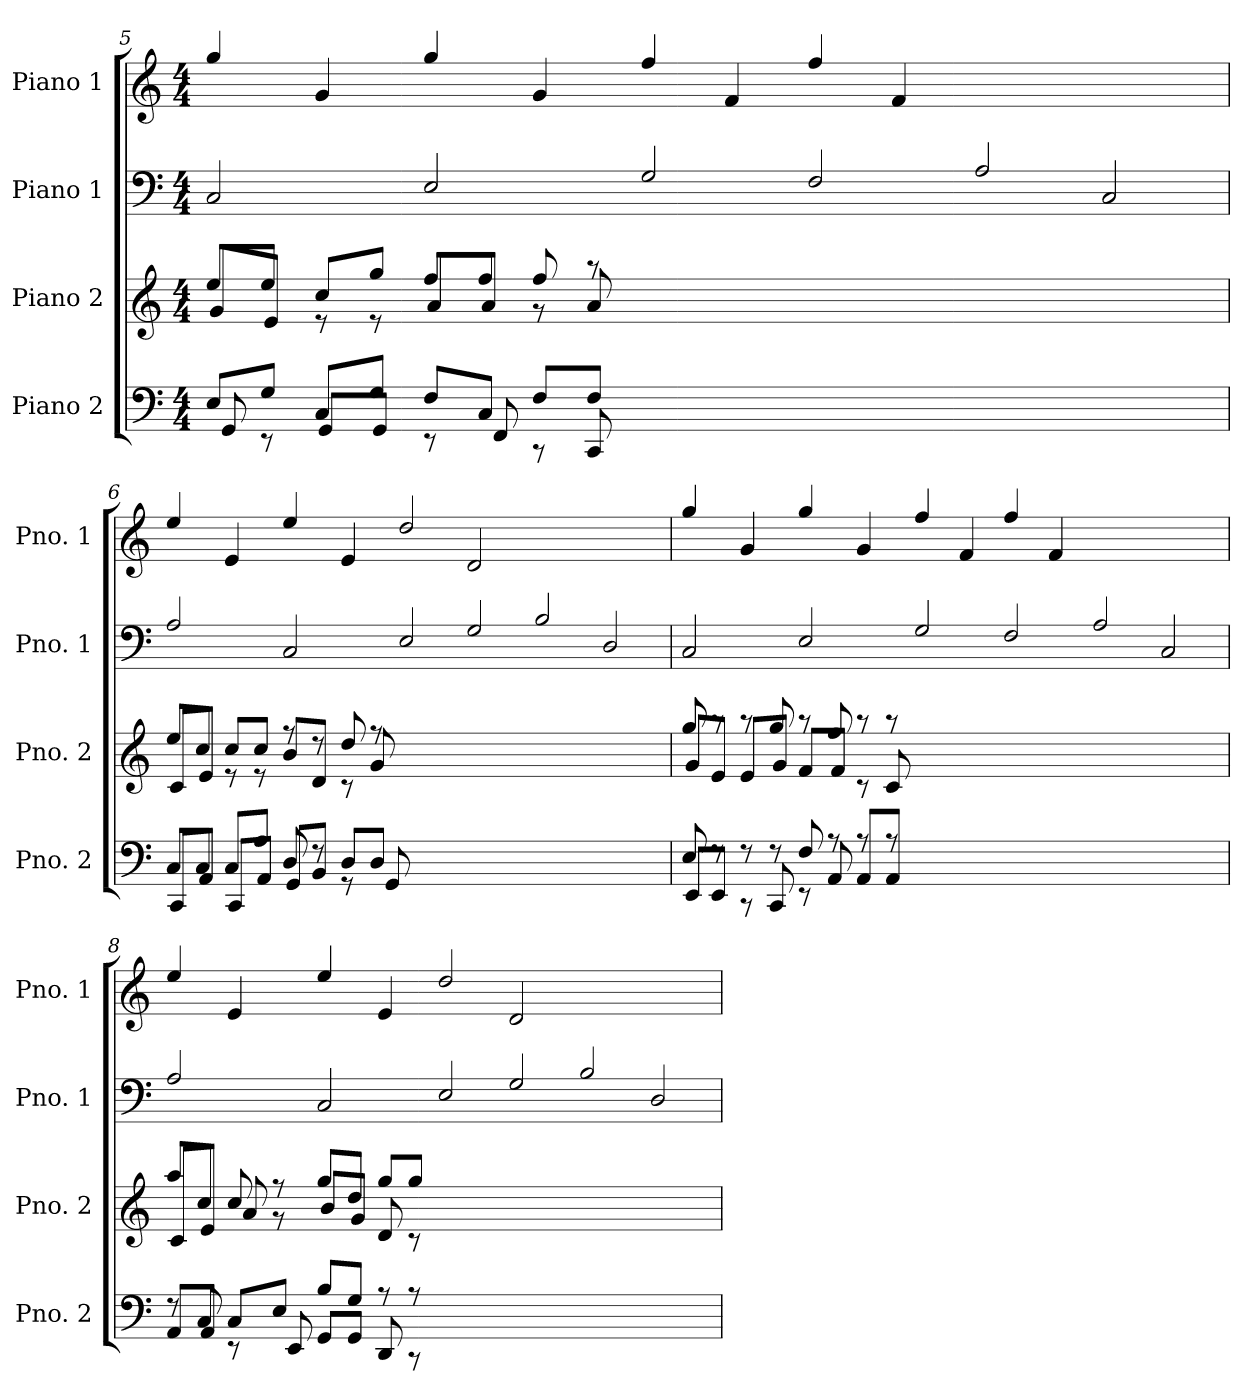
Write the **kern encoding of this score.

**kern	**kern	**kern	**kern
*part4	*part3	*part2	*part1
*staff4	*staff3	*staff2	*staff1
*I"Piano 2	*I"Piano 2	*I"Piano 1	*I"Piano 1
*I'Pno. 2	*I'Pno. 2	*I'Pno. 1	*I'Pno. 1
*clefF4	*clefG2	*clefF4	*clefG2
*k[]	*k[]	*k[]	*k[]
*M4/4	*M4/4	*M4/4	*M4/4
=5	=5	=5	=5
*^	*^	*	*
8E/L	8GG/	8ee/L	8g/L	2C/	4gg/
8G/J	8r	8ee/J	8e/J	.	.
8C/L	8GG/L	8cc/L	8r	.	4g/
8G/J	8GG/J	8gg/J	8r	.	.
8F/L	8r	8ff/L	8a/L	2E/	4gg/
8C/J	8FF/	8ff/J	8a/J	.	.
8F/L	8r	8ff/	8r	.	4g/
8F/J	8CC/	8r	8a/	.	.
0ryy	0ryy	0ryy	0ryy	2G/	4ff/
.	.	.	.	.	4f/
.	.	.	.	2F/	4ff/
.	.	.	.	.	4f/
.	.	.	.	2A/	1ryy
.	.	.	.	2C/	.
=6	=6	=6	=6	=6	=6
8C/L	8CC/L	8ee/L	8c/L	2A/	4ee/
8C/J	8AA/J	8cc/J	8e/J	.	.
8C/L	8CC/L	8cc/L	8r	.	4e/
8A/J	8AA/J	8cc/J	8r	.	.
8D/	8GG/L	8r	8b/L	2C/	4ee/
8r	8BB/J	8r	8d/J	.	.
8D/L	8r	8dd/	8r	.	4e/
8D/J	8GG/	8r	8g/	.	.
0ryy	0ryy	0ryy	0ryy	2E/	2dd/
.	.	.	.	2G/	2d/
.	.	.	.	2B/	1ryy
.	.	.	.	2D/	.
=7	=7	=7	=7	=7	=7
8E/	8EE/L	8gg/	8g/L	2C/	4gg/
8r	8EE/J	8r	8e/J	.	.
8r	8r	8r	8e/L	.	4g/
8r	8CC/	8gg/	8g/J	.	.
8F/	8r	8r	8f/L	2E/	4gg/
8r	8AA/	8ff/	8f/J	.	.
8r	8AA/L	8r	8r	.	4g/
8r	8AA/J	8r	8c/	.	.
0ryy	0ryy	0ryy	0ryy	2G/	4ff/
.	.	.	.	.	4f/
.	.	.	.	2F/	4ff/
.	.	.	.	.	4f/
.	.	.	.	2A/	1ryy
.	.	.	.	2C/	.
=8	=8	=8	=8	=8	=8
8r	8AA/L	8aa/L	8c/L	2A/	4ee/
8C/	8AA/J	8cc/J	8e/J	.	.
8C/L	8r	8cc/	8a/	.	4e/
8E/J	8EE/	8r	8r	.	.
8B/L	8GG/L	8gg/L	8b/L	2C/	4ee/
8G/J	8GG/J	8dd/J	8g/J	.	.
8r	8DD/	8gg/L	8d/	.	4e/
8r	8r	8gg/J	8r	.	.
0ryy	0ryy	0ryy	0ryy	2E/	2dd/
.	.	.	.	2G/	2d/
.	.	.	.	2B/	1ryy
.	.	.	.	2D/	.
*v	*v	*	*	*	*
*	*v	*v	*	*
=	=	=	=
*-	*-	*-	*-
